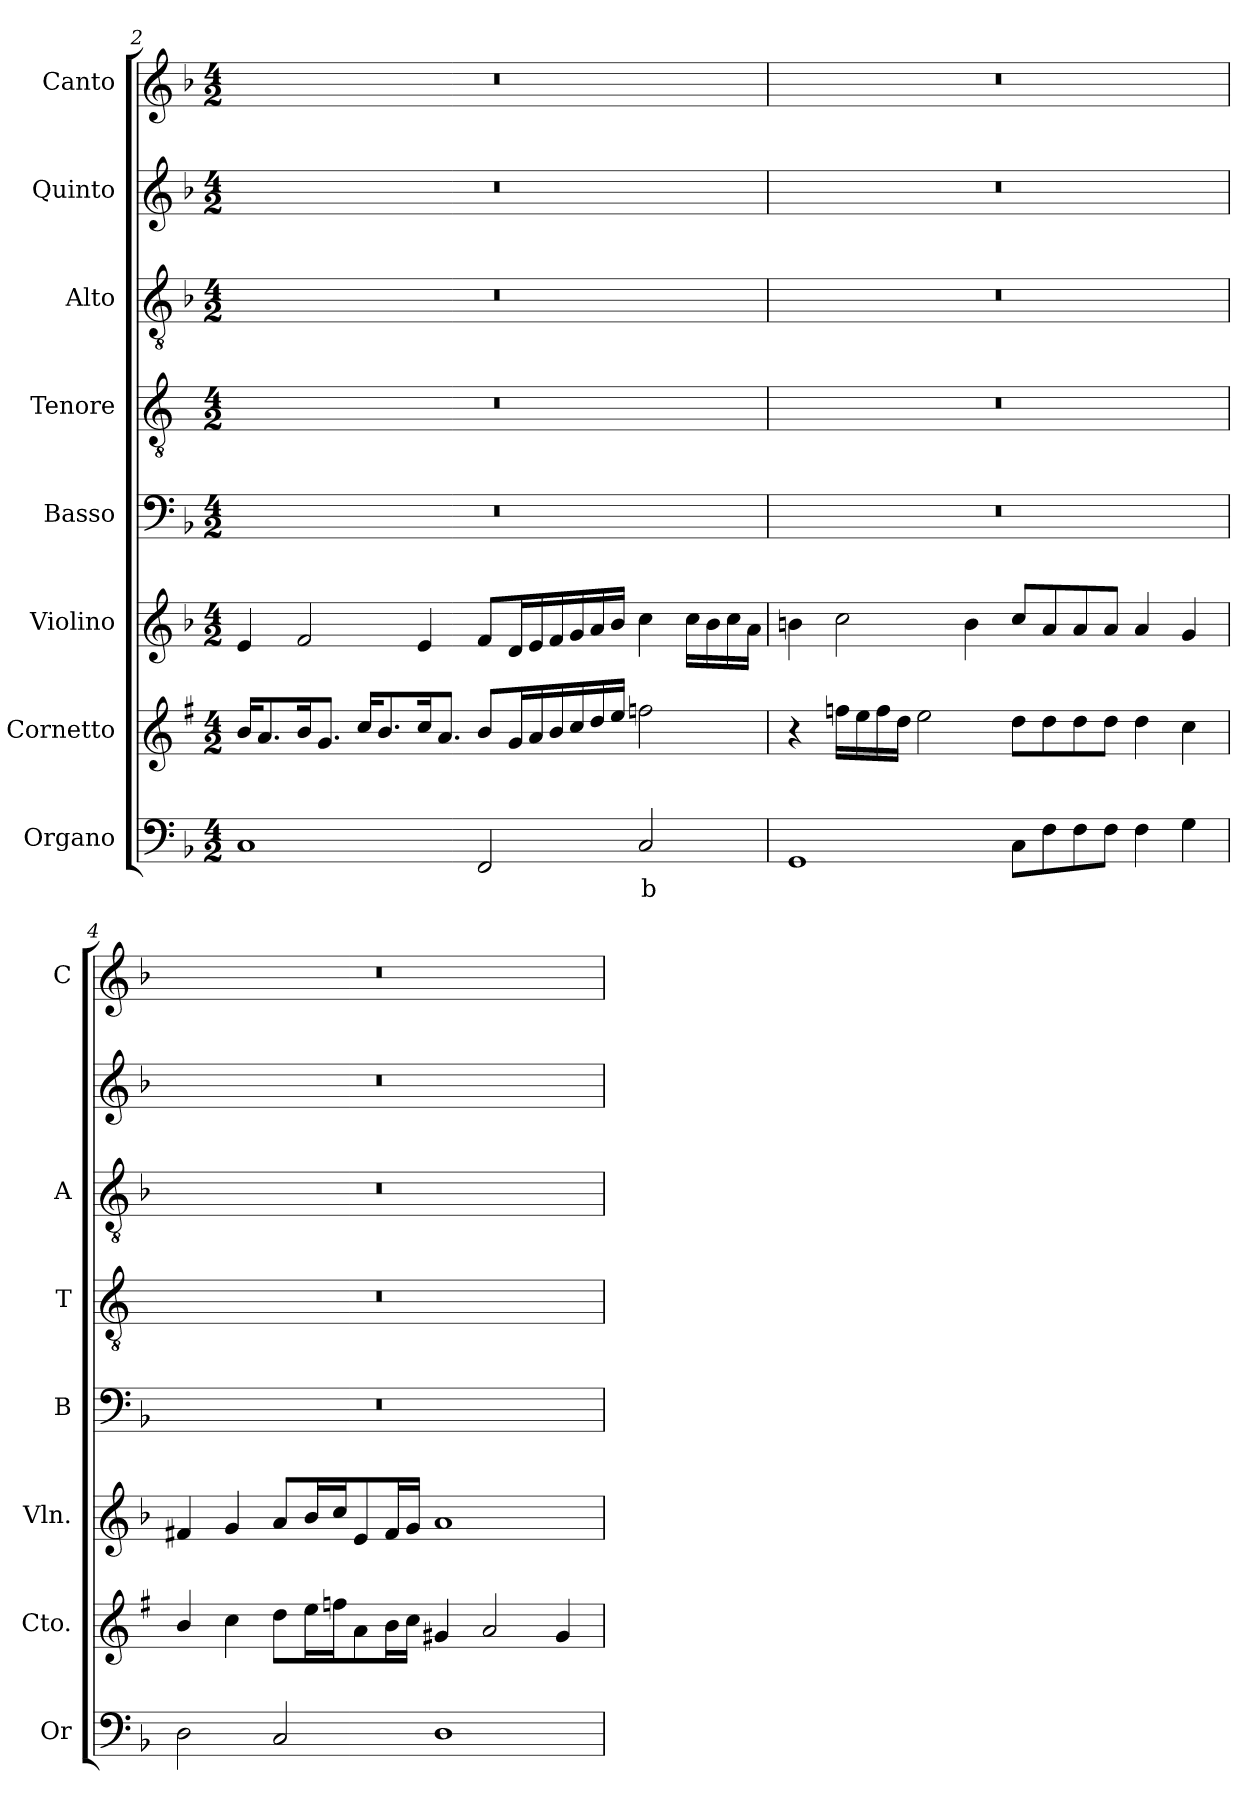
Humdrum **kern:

**kern	**text	**kern	**kern	**kern	**kern	**kern	**kern	**kern
*part8	*part8	*part7	*part6	*part5	*part4	*part3	*part2	*part1
*staff8	*staff8	*staff7	*staff6	*staff5	*staff4	*staff3	*staff2	*staff1
*I"Organo	*	*I"Cornetto	*I"Violino	*I"Basso	*I"Tenore	*I"Alto	*I"Quinto	*I"Canto
*I'Or	*	*I'Cto.	*I'Vln.	*I'B	*I'T	*I'A	*	*I'C
*clefF4	*	*clefG2	*clefG2	*clefF4	*clefGv2	*clefGv2	*clefG2	*clefG2
*	*	*ITrd1c2	*	*	*ITrd4c7	*	*	*
*k[b-]	*	*k[b-]	*k[b-]	*k[b-]	*k[b-]	*k[b-]	*k[b-]	*k[b-]
*F:	*	*F:	*F:	*F:	*F:	*F:	*F:	*F:
*M4/2	*	*M4/2	*M4/2	*M4/2	*M4/2	*M4/2	*M4/2	*M4/2
=2	=2	=2	=2	=2	=2	=2	=2	=2
1C	.	16a/KL	4e/	0r	0r	0r	0r	0r
.	.	8.g/	.	.	.	.	.	.
.	.	16a/k	2f/	.	.	.	.	.
.	.	8.f/J	.	.	.	.	.	.
.	.	16b-/KL	.	.	.	.	.	.
.	.	8.a/	.	.	.	.	.	.
.	.	16b-/k	4e/	.	.	.	.	.
.	.	8.g/J	.	.	.	.	.	.
2FF/	.	8a/L	8f/L	.	.	.	.	.
.	.	16f/L	16d/L	.	.	.	.	.
.	.	16g/	16e/	.	.	.	.	.
.	.	16a/	16f/	.	.	.	.	.
.	.	16b-/	16g/	.	.	.	.	.
.	.	16cc/	16a/	.	.	.	.	.
.	.	16dd/JJ	16b-/JJ	.	.	.	.	.
!	!LO:LY:b	!	!	!	!	!	!	!
2C/	b	2ee-X\	4cc\	.	.	.	.	.
.	.	.	16cc\LL	.	.	.	.	.
.	.	.	16b-\	.	.	.	.	.
.	.	.	16cc\	.	.	.	.	.
.	.	.	16a\JJ	.	.	.	.	.
!!LO:LB:g=z
=3	=3	=3	=3	=3	=3	=3	=3	=3
1GG	.	4r	4bn\	0r	0r	0r	0r	0r
.	.	16ee-X\LL	2cc\	.	.	.	.	.
.	.	16dd\	.	.	.	.	.	.
.	.	16ee-\	.	.	.	.	.	.
.	.	16cc\JJ	.	.	.	.	.	.
.	.	2dd\	.	.	.	.	.	.
.	.	.	4b\	.	.	.	.	.
8C\L	.	8cc\L	8cc/L	.	.	.	.	.
8F\	.	8cc\	8a/	.	.	.	.	.
8F\	.	8cc\	8a/	.	.	.	.	.
8F\J	.	8cc\J	8a/J	.	.	.	.	.
4F\	.	4cc\	4a/	.	.	.	.	.
4G\	.	4b-\	4g/	.	.	.	.	.
=4	=4	=4	=4	=4	=4	=4	=4	=4
2D\	.	4a/	4f#X/	0r	0r	0r	0r	0r
.	.	4b-\	4g/	.	.	.	.	.
2C/	.	8cc\L	8a/L	.	.	.	.	.
.	.	16dd\L	16b-/L	.	.	.	.	.
.	.	16ee-X\J	16cc/J	.	.	.	.	.
.	.	8g\	8e/	.	.	.	.	.
.	.	16a\L	16f#/L	.	.	.	.	.
.	.	16b-\JJ	16g/JJ	.	.	.	.	.
1D	.	4f#X/	1a	.	.	.	.	.
.	.	2g/	.	.	.	.	.	.
.	.	4f#/	.	.	.	.	.	.
=	=	=	=	=	=	=	=	=
*-	*-	*-	*-	*-	*-	*-	*-	*-
